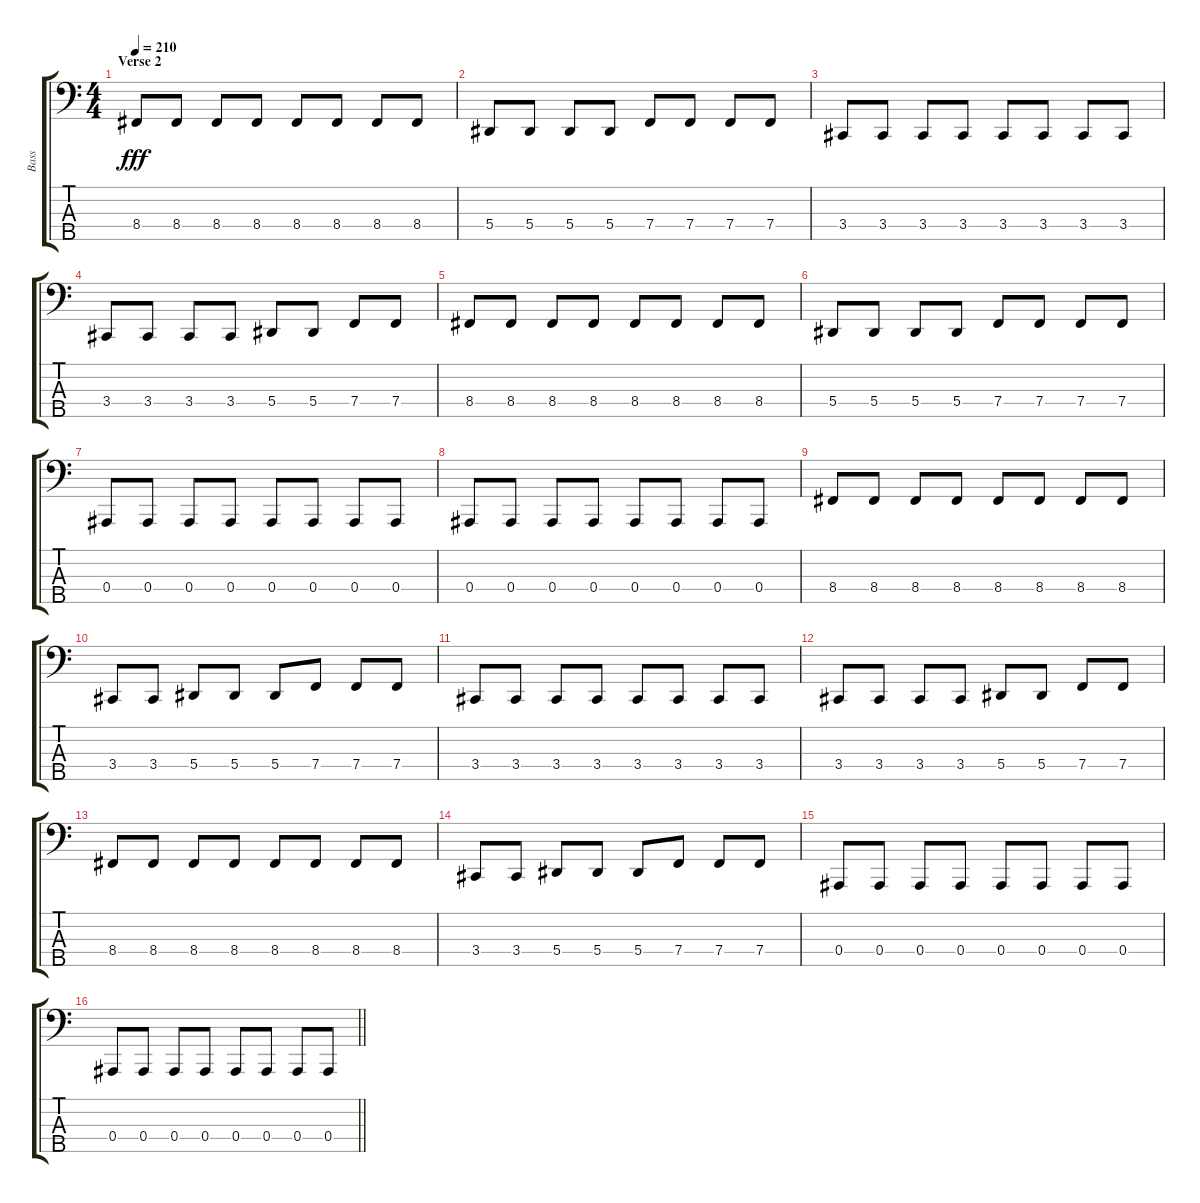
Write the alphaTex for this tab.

\track ("Bass" "Bass") {instrument electricbassfinger}
\staff {score tabs}
\tuning (Eb2 Bb1 F1 Bb0 F0) {hide}
\ts (4 4)
\section ("" "Verse 2")
\tempo 210
\clef f4
\ks c
8.4.8{dy fff} 8.4.8 8.4.8 8.4.8 8.4.8 8.4.8 8.4.8 8.4.8 |
5.4.8 5.4.8 5.4.8 5.4.8 7.4.8 7.4.8 7.4.8 7.4.8 |
3.4.8 3.4.8 3.4.8 3.4.8 3.4.8 3.4.8 3.4.8 3.4.8 |
3.4.8 3.4.8 3.4.8 3.4.8 5.4.8 5.4.8 7.4.8 7.4.8 |
8.4.8 8.4.8 8.4.8 8.4.8 8.4.8 8.4.8 8.4.8 8.4.8 |
5.4.8 5.4.8 5.4.8 5.4.8 7.4.8 7.4.8 7.4.8 7.4.8 |
0.4.8 0.4.8 0.4.8 0.4.8 0.4.8 0.4.8 0.4.8 0.4.8 |
0.4.8 0.4.8 0.4.8 0.4.8 0.4.8 0.4.8 0.4.8 0.4.8 |
8.4.8 8.4.8 8.4.8 8.4.8 8.4.8 8.4.8 8.4.8 8.4.8 |
3.4.8 3.4.8 5.4.8 5.4.8 5.4.8 7.4.8 7.4.8 7.4.8 |
3.4.8 3.4.8 3.4.8 3.4.8 3.4.8 3.4.8 3.4.8 3.4.8 |
3.4.8 3.4.8 3.4.8 3.4.8 5.4.8 5.4.8 7.4.8 7.4.8 |
8.4.8 8.4.8 8.4.8 8.4.8 8.4.8 8.4.8 8.4.8 8.4.8 |
3.4.8 3.4.8 5.4.8 5.4.8 5.4.8 7.4.8 7.4.8 7.4.8 |
0.4.8 0.4.8 0.4.8 0.4.8 0.4.8 0.4.8 0.4.8 0.4.8 |
\barLineRight lightlight
0.4.8 0.4.8 0.4.8 0.4.8 0.4.8 0.4.8 0.4.8 0.4.8
